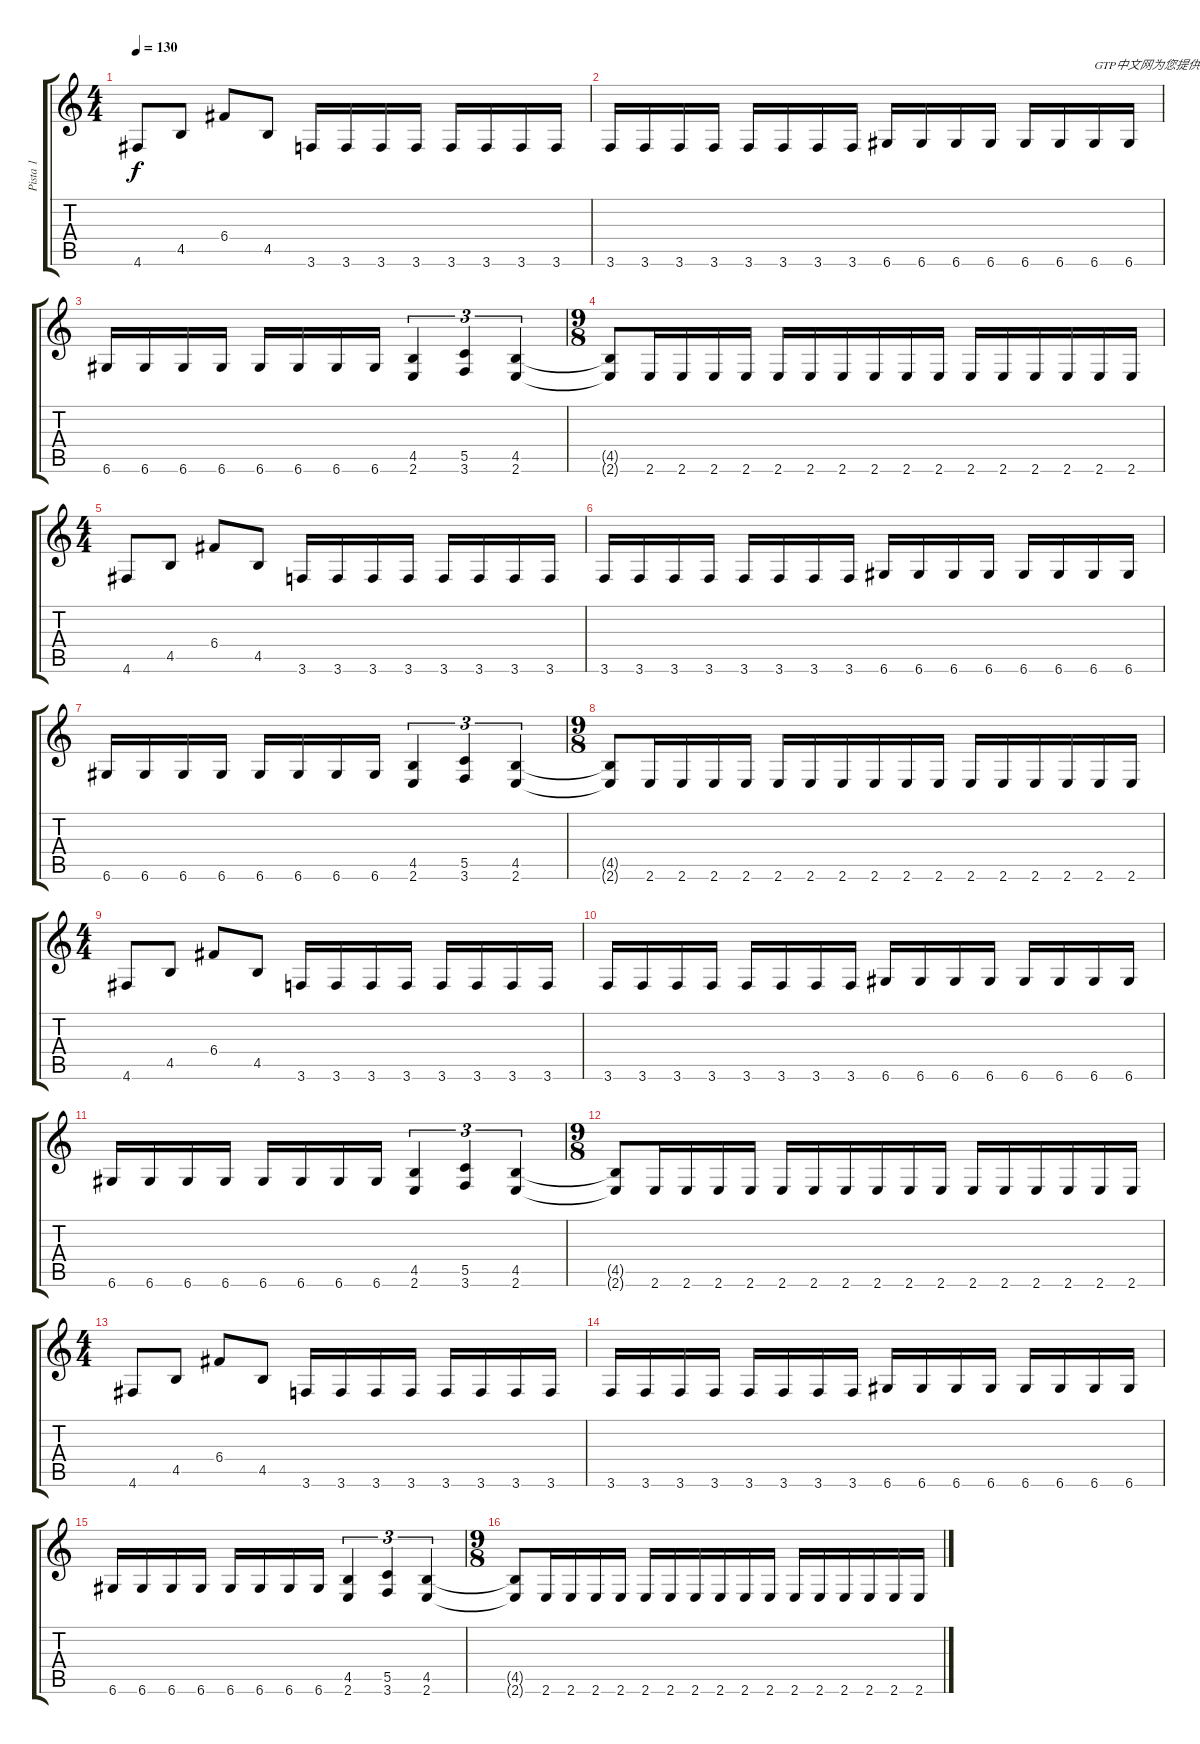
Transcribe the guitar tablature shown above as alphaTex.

\track ("Pista 1" "Pista 1") {instrument distortionguitar}
\staff {score tabs}
\tuning (D4 A3 F3 C3 G2 D2) {hide}
\ts (4 4)
\tempo 130
\clef g2
\ks c
4.6.8{dy f instrument distortionguitar} 4.5.8 6.4.8 4.5.8 3.6.16 3.6.16 3.6.16 3.6.16 3.6.16 3.6.16 3.6.16 3.6.16 |
3.6.16 3.6.16 3.6.16 3.6.16 3.6.16 3.6.16 3.6.16 3.6.16 6.6.16 6.6.16 6.6.16 6.6.16 6.6.16 6.6.16 6.6.16{txt "GTP中文网为您提供优秀的谱子"} 6.6.16 |
6.6.16 6.6.16 6.6.16 6.6.16 6.6.16 6.6.16 6.6.16 6.6.16 (4.5 2.6).4{tu (3 2)} (5.5 3.6).4{tu (3 2)} (4.5 2.6).4{tu (3 2)} |
\ts (9 8)
(4.5{t} 2.6{t}).8 2.6.16 2.6.16 2.6.16 2.6.16 2.6.16 2.6.16 2.6.16 2.6.16 2.6.16 2.6.16 2.6.16 2.6.16 2.6.16 2.6.16 2.6.16 2.6.16 |
\ts (4 4)
4.6.8 4.5.8 6.4.8 4.5.8 3.6.16 3.6.16 3.6.16 3.6.16 3.6.16 3.6.16 3.6.16 3.6.16 |
3.6.16 3.6.16 3.6.16 3.6.16 3.6.16 3.6.16 3.6.16 3.6.16 6.6.16 6.6.16 6.6.16 6.6.16 6.6.16 6.6.16 6.6.16 6.6.16 |
6.6.16 6.6.16 6.6.16 6.6.16 6.6.16 6.6.16 6.6.16 6.6.16 (4.5 2.6).4{tu (3 2)} (5.5 3.6).4{tu (3 2)} (4.5 2.6).4{tu (3 2)} |
\ts (9 8)
(4.5{t} 2.6{t}).8 2.6.16 2.6.16 2.6.16 2.6.16 2.6.16 2.6.16 2.6.16 2.6.16 2.6.16 2.6.16 2.6.16 2.6.16 2.6.16 2.6.16 2.6.16 2.6.16 |
\ts (4 4)
4.6.8 4.5.8 6.4.8 4.5.8 3.6.16 3.6.16 3.6.16 3.6.16 3.6.16 3.6.16 3.6.16 3.6.16 |
3.6.16 3.6.16 3.6.16 3.6.16 3.6.16 3.6.16 3.6.16 3.6.16 6.6.16 6.6.16 6.6.16 6.6.16 6.6.16 6.6.16 6.6.16 6.6.16 |
6.6.16 6.6.16 6.6.16 6.6.16 6.6.16 6.6.16 6.6.16 6.6.16 (4.5 2.6).4{tu (3 2)} (5.5 3.6).4{tu (3 2)} (4.5 2.6).4{tu (3 2)} |
\ts (9 8)
(4.5{t} 2.6{t}).8 2.6.16 2.6.16 2.6.16 2.6.16 2.6.16 2.6.16 2.6.16 2.6.16 2.6.16 2.6.16 2.6.16 2.6.16 2.6.16 2.6.16 2.6.16 2.6.16 |
\ts (4 4)
4.6.8 4.5.8 6.4.8 4.5.8 3.6.16 3.6.16 3.6.16 3.6.16 3.6.16 3.6.16 3.6.16 3.6.16 |
3.6.16 3.6.16 3.6.16 3.6.16 3.6.16 3.6.16 3.6.16 3.6.16 6.6.16 6.6.16 6.6.16 6.6.16 6.6.16 6.6.16 6.6.16 6.6.16 |
6.6.16 6.6.16 6.6.16 6.6.16 6.6.16 6.6.16 6.6.16 6.6.16 (4.5 2.6).4{tu (3 2)} (5.5 3.6).4{tu (3 2)} (4.5 2.6).4{tu (3 2)} |
\ts (9 8)
(4.5{t} 2.6{t}).8 2.6.16 2.6.16 2.6.16 2.6.16 2.6.16 2.6.16 2.6.16 2.6.16 2.6.16 2.6.16 2.6.16 2.6.16 2.6.16 2.6.16 2.6.16 2.6.16
